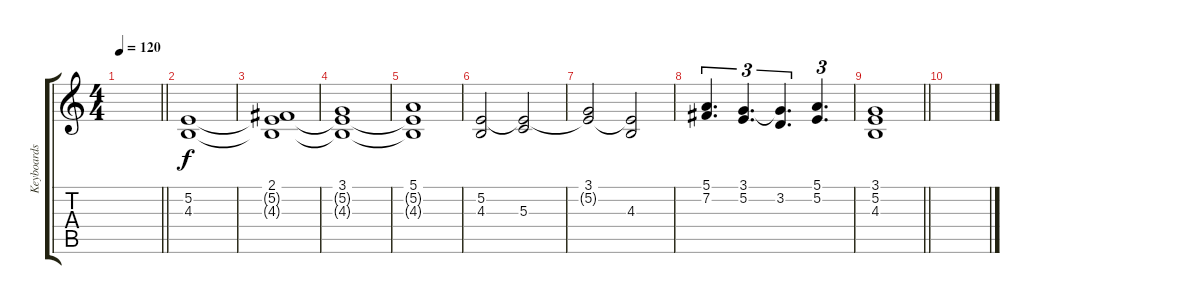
\track ("Keyboards - Strings" "Keyboards ") {instrument stringensemble1}
\staff {score tabs}
\tuning (E4 B3 G3 D3 A2 E2) {hide}
\ts (4 4)
\tempo 120
\clef g2
\barLineRight lightlight
\ks c
|
\section ("" "")
(5.2 4.3).1{volume 12} |
(2.1 5.2{t} 4.3{t}).1 |
(3.1 5.2{t} 4.3{t}).1 |
(5.1 5.2{t} 4.3{t}).1 |
(5.2 4.3).2 (5.2{t} 5.3).2 |
(3.1 5.2{t}).2 (5.2{t} 4.3).2 |
(5.1 7.2).4{d tu (3 2)} (3.1 5.2).4{d tu (3 2)} (3.1{t} 3.2).4{d tu (3 2)} (5.1 5.2).4{d tu (3 2)} |
\barLineRight lightlight
(3.1 5.2 4.3).1{volume 7} |
\section ("" "")
